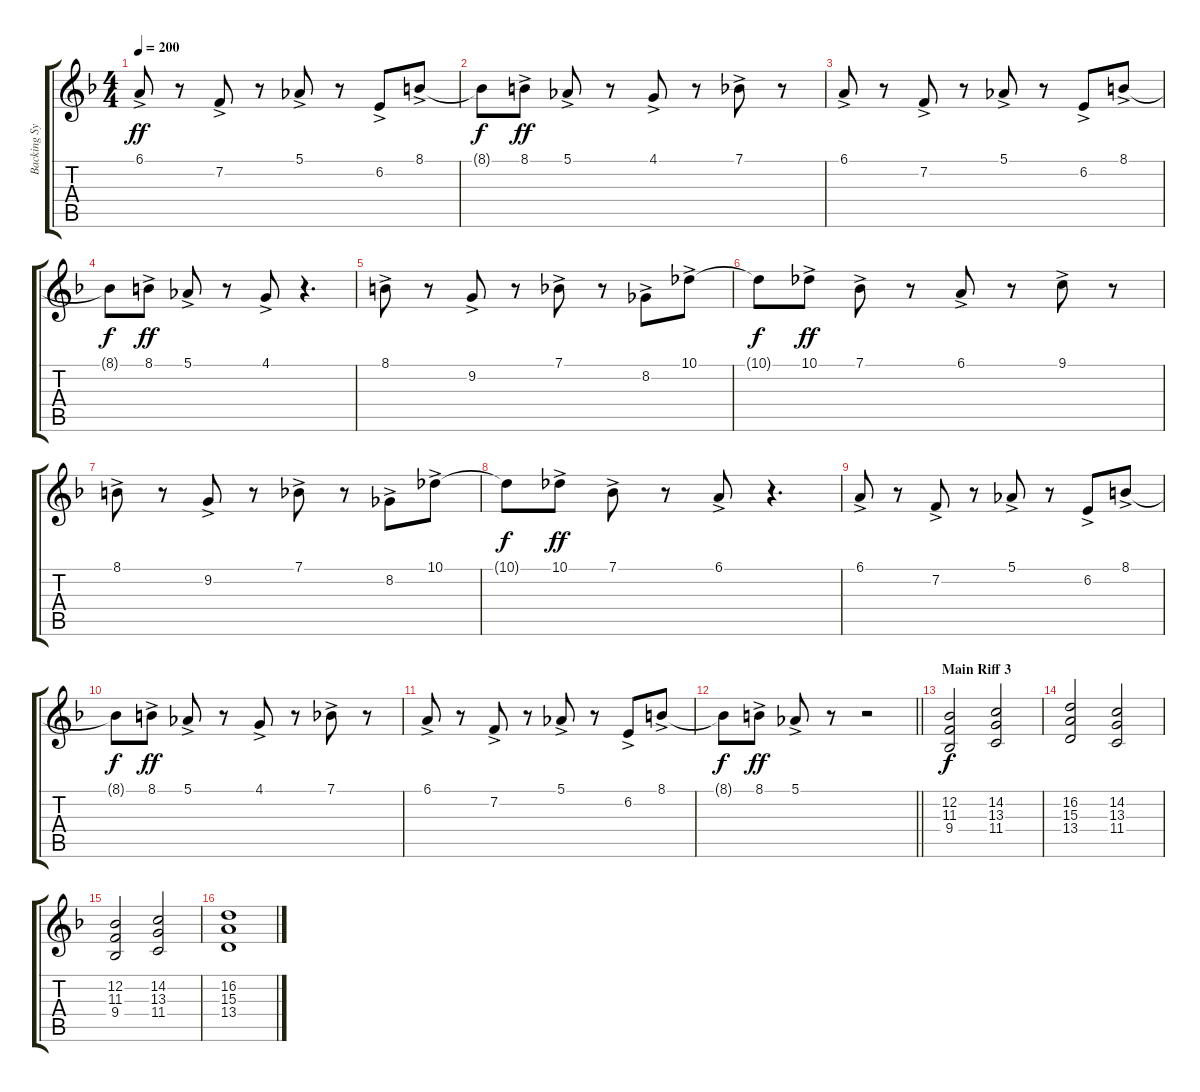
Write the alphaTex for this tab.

\track ("Backing Synth" "Backing Sy") {instrument synthstrings1}
\staff {score tabs}
\tuning (Eb4 Bb3 Gb3 Db3 Ab2 Eb2) {hide}
\ts (4 4)
\tempo 200
\clef g2
\ks dminor
6.1{ac}.8{dy ff} r.8 7.2{ac}.8 r.8 5.1{ac}.8 r.8 6.2{ac}.8 8.1{ac}.8 |
8.1{t}.8{dy f} 8.1{ac}.8{dy ff} 5.1{ac}.8 r.8 4.1{ac}.8 r.8 7.1{ac}.8 r.8 |
6.1{ac}.8 r.8 7.2{ac}.8 r.8 5.1{ac}.8 r.8 6.2{ac}.8 8.1{ac}.8 |
8.1{t}.8{dy f} 8.1{ac}.8{dy ff} 5.1{ac}.8 r.8 4.1{ac}.8 r.4{d} |
8.1{ac}.8 r.8 9.2{ac}.8 r.8 7.1{ac}.8 r.8 8.2{ac}.8 10.1{ac}.8 |
10.1{t}.8{dy f} 10.1{ac}.8{dy ff} 7.1{ac}.8 r.8 6.1{ac}.8 r.8 9.1{ac}.8 r.8 |
8.1{ac}.8 r.8 9.2{ac}.8 r.8 7.1{ac}.8 r.8 8.2{ac}.8 10.1{ac}.8 |
10.1{t}.8{dy f} 10.1{ac}.8{dy ff} 7.1{ac}.8 r.8 6.1{ac}.8 r.4{d} |
6.1{ac}.8 r.8 7.2{ac}.8 r.8 5.1{ac}.8 r.8 6.2{ac}.8 8.1{ac}.8 |
8.1{t}.8{dy f} 8.1{ac}.8{dy ff} 5.1{ac}.8 r.8 4.1{ac}.8 r.8 7.1{ac}.8 r.8 |
6.1{ac}.8 r.8 7.2{ac}.8 r.8 5.1{ac}.8 r.8 6.2{ac}.8 8.1{ac}.8 |
\barLineRight lightlight
8.1{t}.8{dy f} 8.1{ac}.8{dy ff} 5.1{ac}.8 r.8 r.2 |
\section ("" "Main Riff 3")
(12.2 11.3 9.4).2{dy f instrument synthstrings1} (14.2 13.3 11.4).2 |
(16.2 15.3 13.4).2 (14.2 13.3 11.4).2 |
(12.2 11.3 9.4).2 (14.2 13.3 11.4).2 |
(16.2 15.3 13.4).1
